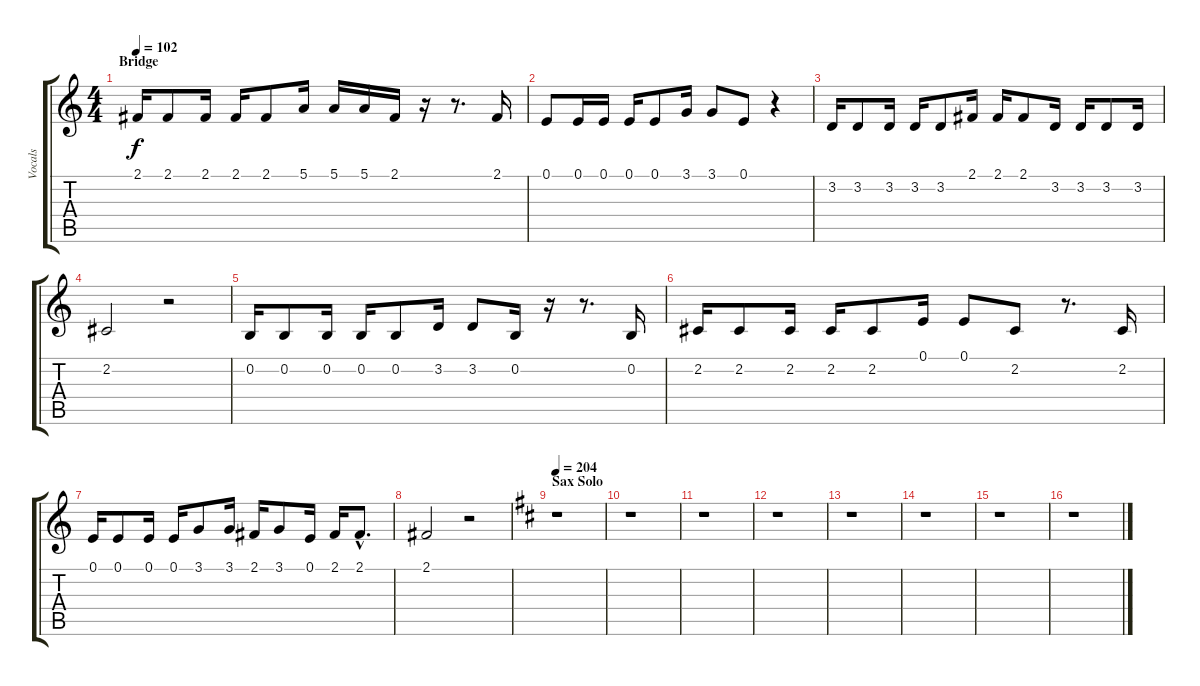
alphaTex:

\track ("Vocals" "Vocals") {instrument oboe}
\staff {score tabs}
\tuning (E4 B3 G3 D3 A2 E2) {hide}
\ts (4 4)
\section ("" "Bridge")
\tempo 102
\clef g2
\ks c
2.1.16{dy f} 2.1.8 2.1.16 2.1.16 2.1.8 5.1.16 5.1.16 5.1.16 2.1.16 r.16 r.8{d} 2.1.16 |
0.1.8 0.1.16 0.1.16 0.1.16 0.1.8 3.1.16 3.1.8 0.1.8 r.4 |
3.2.16 3.2.8 3.2.16 3.2.16 3.2.8 2.1.16 2.1.16 2.1.8 3.2.16 3.2.16 3.2.8 3.2.16 |
2.2.2 r.2 |
0.2.16 0.2.8 0.2.16 0.2.16 0.2.8 3.2.16 3.2.8 0.2.16 r.16 r.8{d} 0.2.16 |
2.2.16 2.2.8 2.2.16 2.2.16 2.2.8 0.1.16 0.1.8 2.2.8 r.8{d} 2.2.16 |
0.1.16 0.1.8 0.1.16 0.1.16 3.1.8 3.1.16 2.1.16 3.1.8 0.1.16 2.1.16 2.1{hac}.8{d} |
2.1.2 r.2 |
\section ("" "Sax Solo")
\tempo 204
\ks d
r.1 |
r.1 |
r.1 |
r.1 |
r.1 |
r.1 |
r.1 |
r.1
